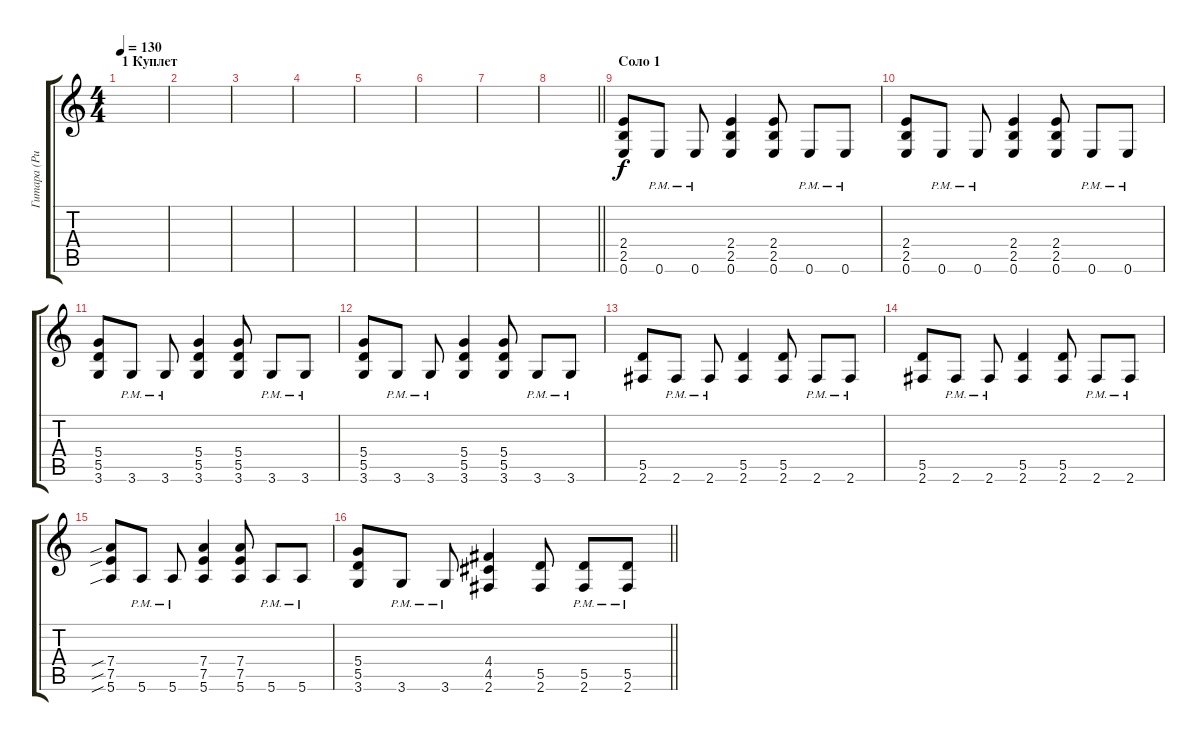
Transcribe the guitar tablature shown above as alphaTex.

\track ("Гитара (Ритм)" "Гитара (Ри") {instrument distortionguitar}
\staff {score tabs}
\tuning (E4 B3 G3 D3 A2 E2) {hide}
\ts (4 4)
\section ("" "1 Куплет")
\tempo 130
\clef g2
\ks c
|
|
|
|
|
|
|
\barLineRight lightlight
|
\section ("" "Соло 1")
(2.4 2.5 0.6).8 0.6{pm}.8 0.6{pm}.8 (2.4 2.5 0.6).4 (2.4 2.5 0.6).8 0.6{pm}.8 0.6{pm}.8 |
(2.4 2.5 0.6).8 0.6{pm}.8 0.6{pm}.8 (2.4 2.5 0.6).4 (2.4 2.5 0.6).8 0.6{pm}.8 0.6{pm}.8 |
(5.4 5.5 3.6).8 3.6{pm}.8 3.6{pm}.8 (5.4 5.5 3.6).4 (5.4 5.5 3.6).8 3.6{pm}.8 3.6{pm}.8 |
(5.4 5.5 3.6).8 3.6{pm}.8 3.6{pm}.8 (5.4 5.5 3.6).4 (5.4 5.5 3.6).8 3.6{pm}.8 3.6{pm}.8 |
(5.5 2.6).8 2.6{pm}.8 2.6{pm}.8 (5.5 2.6).4 (5.5 2.6).8 2.6{pm}.8 2.6{pm}.8 |
(5.5 2.6).8 2.6{pm}.8 2.6{pm}.8 (5.5 2.6).4 (5.5 2.6).8 2.6{pm}.8 2.6{pm}.8 |
(7.4{sib} 7.5{sib} 5.6{sib}).8 5.6{pm}.8 5.6{pm}.8 (7.4 7.5 5.6).4 (7.4 7.5 5.6).8 5.6{pm}.8 5.6{pm}.8 |
\barLineRight lightlight
(5.4 5.5 3.6).8 3.6{pm}.8 3.6{pm}.8 (4.4 4.5 2.6).4 (5.5 2.6).8 (5.5 2.6{pm}).8 (5.5 2.6{pm}).8
